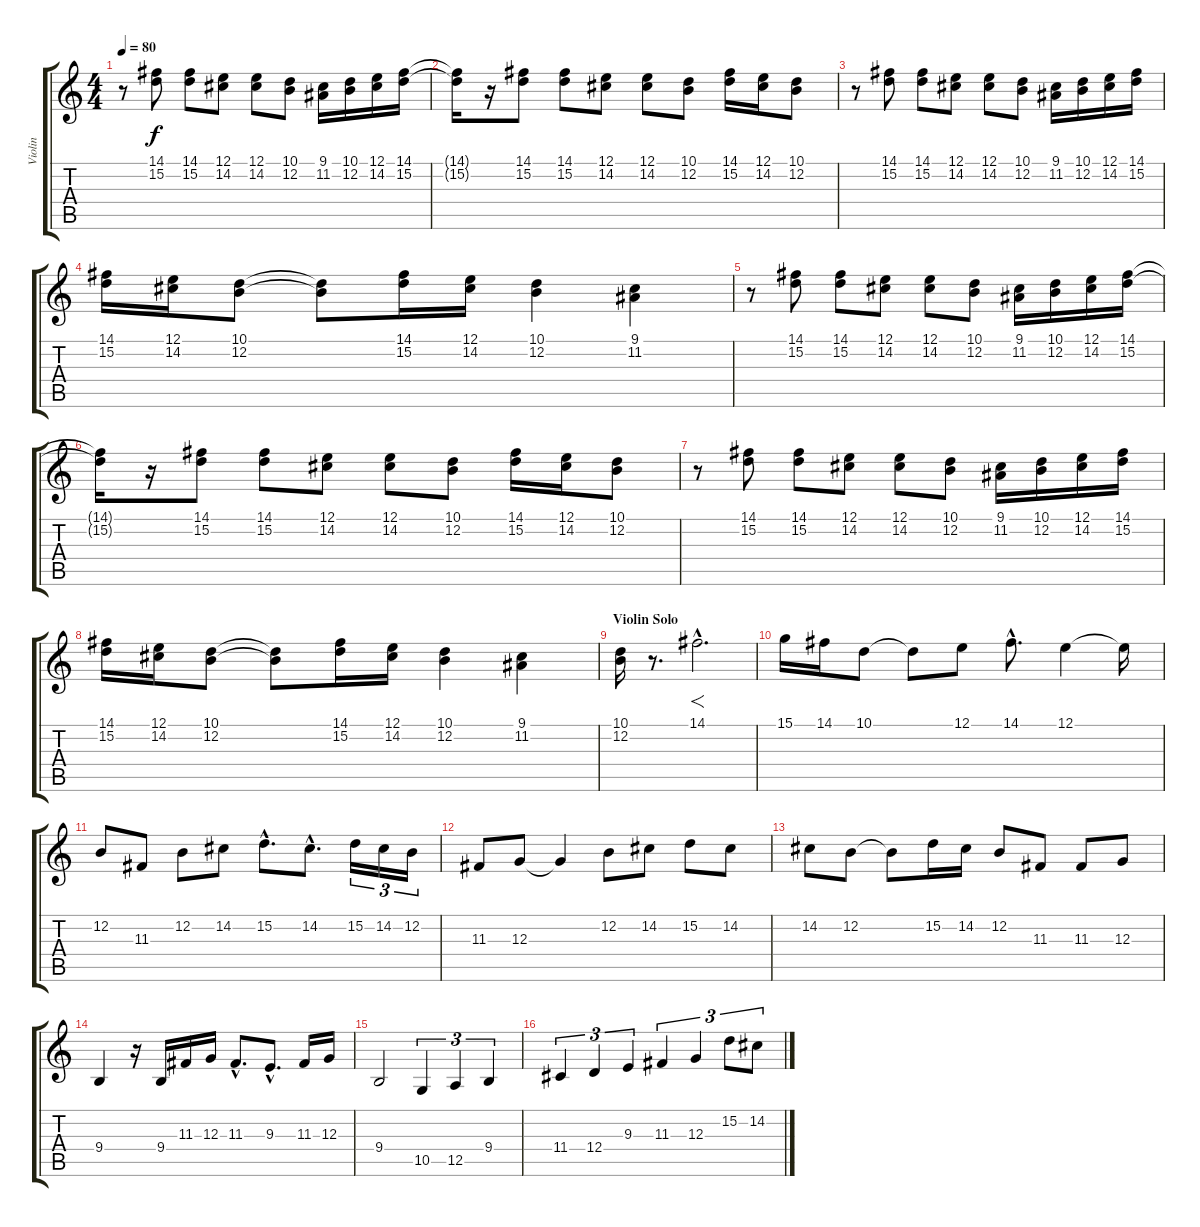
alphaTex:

\track ("Violin " "Violin ") {instrument violin}
\staff {score tabs}
\tuning (E4 B3 G3 D3 A2 E2) {hide}
\ts (4 4)
\tempo 80
\clef g2
\ks c
r.8{dy f} (14.1 15.2).8 (14.1 15.2).8 (12.1 14.2).8 (12.1 14.2).8 (10.1 12.2).8 (9.1 11.2).16 (10.1 12.2).16 (12.1 14.2).16 (14.1 15.2).16 |
(14.1{t} 15.2{t}).16 r.16 (14.1 15.2).8 (14.1 15.2).8 (12.1 14.2).8 (12.1 14.2).8 (10.1 12.2).8 (14.1 15.2).16 (12.1 14.2).16 (10.1 12.2).8 |
r.8 (14.1 15.2).8 (14.1 15.2).8 (12.1 14.2).8 (12.1 14.2).8 (10.1 12.2).8 (9.1 11.2).16 (10.1 12.2).16 (12.1 14.2).16 (14.1 15.2).16 |
(14.1 15.2).16 (12.1 14.2).16 (10.1 12.2).8 (10.1{t} 12.2{t}).8 (14.1 15.2).16 (12.1 14.2).16 (10.1 12.2).4 (9.1 11.2).4 |
r.8 (14.1 15.2).8 (14.1 15.2).8 (12.1 14.2).8 (12.1 14.2).8 (10.1 12.2).8 (9.1 11.2).16 (10.1 12.2).16 (12.1 14.2).16 (14.1 15.2).16 |
(14.1{t} 15.2{t}).16 r.16 (14.1 15.2).8 (14.1 15.2).8 (12.1 14.2).8 (12.1 14.2).8 (10.1 12.2).8 (14.1 15.2).16 (12.1 14.2).16 (10.1 12.2).8 |
r.8 (14.1 15.2).8 (14.1 15.2).8 (12.1 14.2).8 (12.1 14.2).8 (10.1 12.2).8 (9.1 11.2).16 (10.1 12.2).16 (12.1 14.2).16 (14.1 15.2).16 |
(14.1 15.2).16 (12.1 14.2).16 (10.1 12.2).8 (10.1{t} 12.2{t}).8 (14.1 15.2).16 (12.1 14.2).16 (10.1 12.2).4 (9.1 11.2).4 |
\section ("" "Violin Solo")
(10.1 12.2).16 r.8{d} 14.1{hac}.2{f d} |
15.1.16 14.1.16 10.1.8 10.1{t}.8 12.1.8 14.1{hac}.8{d} 12.1.4 12.1{t}.16 |
12.2.8 11.3.8 12.2.8 14.2.8 15.2{hac}.8{d} 14.2{hac}.8{d} 15.2.16{tu (3 2)} 14.2.16{tu (3 2)} 12.2.16{tu (3 2)} |
11.3.8 12.3.8 12.3{t}.4 12.2.8 14.2.8 15.2.8 14.2.8 |
14.2.8 12.2.8 12.2{t}.8 15.2.16 14.2.16 12.2.8 11.3.8 11.3.8 12.3.8 |
9.4.4 r.16 9.4.16 11.3.16 12.3.16 11.3{hac}.8{d} 9.3{hac}.8{d} 11.3.16 12.3.16 |
9.4.2 10.5.4{tu (3 2)} 12.5.4{tu (3 2)} 9.4.4{tu (3 2)} |
11.4.4{tu (3 2)} 12.4.4{tu (3 2)} 9.3.4{tu (3 2)} 11.3.4{tu (3 2)} 12.3.4{tu (3 2)} 15.2.8{tu (3 2)} 14.2.8{tu (3 2)}
